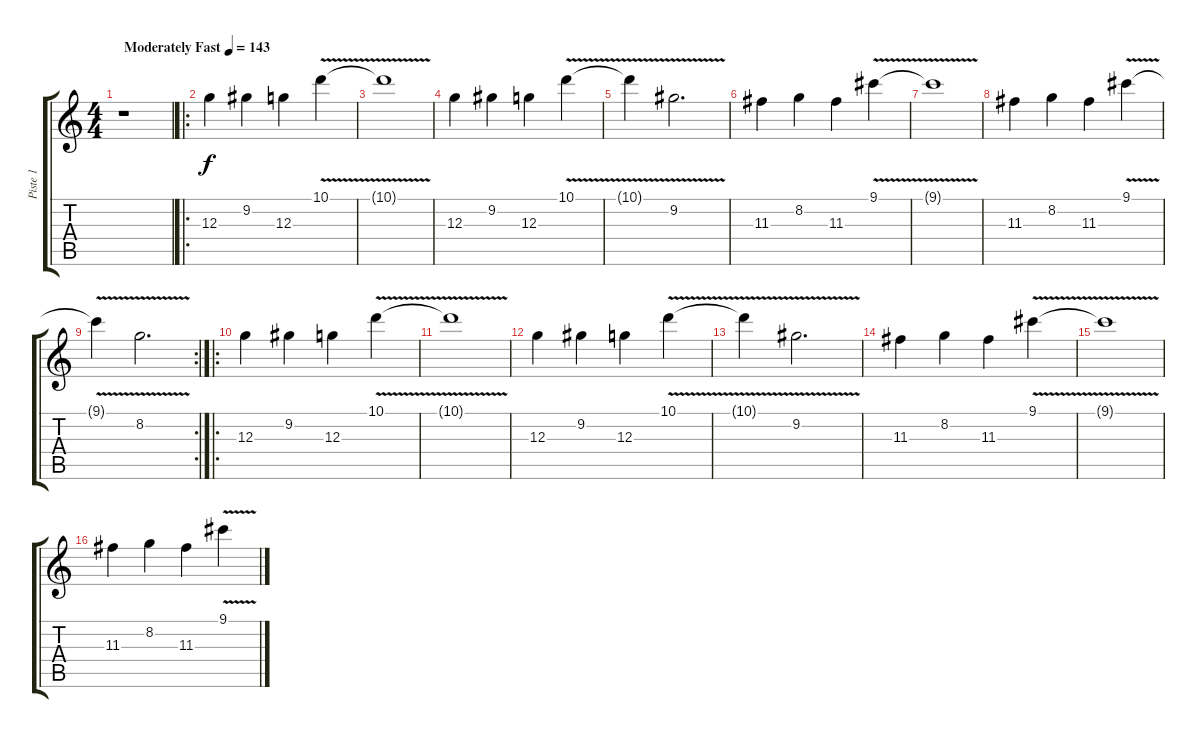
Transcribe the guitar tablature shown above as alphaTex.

\track ("Piste 1" "Piste 1") {instrument electricguitarjazz}
\staff {score tabs}
\tuning (E4 B3 G3 D3 A2 E2) {hide}
\ts (4 4)
\tempo (143 "Moderately Fast")
\clef g2
\ks c
r.1{dy f instrument electricguitarjazz} |
\ro
12.3.4 9.2.4 12.3.4 10.1{v}.4 |
10.1{t}.1 |
12.3.4 9.2.4 12.3.4 10.1{v}.4 |
10.1{t}.4 9.2{v}.2{d} |
11.3.4 8.2.4 11.3.4 9.1{v}.4 |
9.1{t}.1 |
11.3.4 8.2.4 11.3.4 9.1{v}.4 |
\rc 2
9.1{t}.4 8.2{v}.2{d} |
\ro
12.3.4 9.2.4 12.3.4 10.1{v}.4 |
10.1{t}.1 |
12.3.4 9.2.4 12.3.4 10.1{v}.4 |
10.1{t}.4 9.2{v}.2{d} |
11.3.4 8.2.4 11.3.4 9.1{v}.4 |
9.1{t}.1 |
11.3.4 8.2.4 11.3.4 9.1{v}.4
